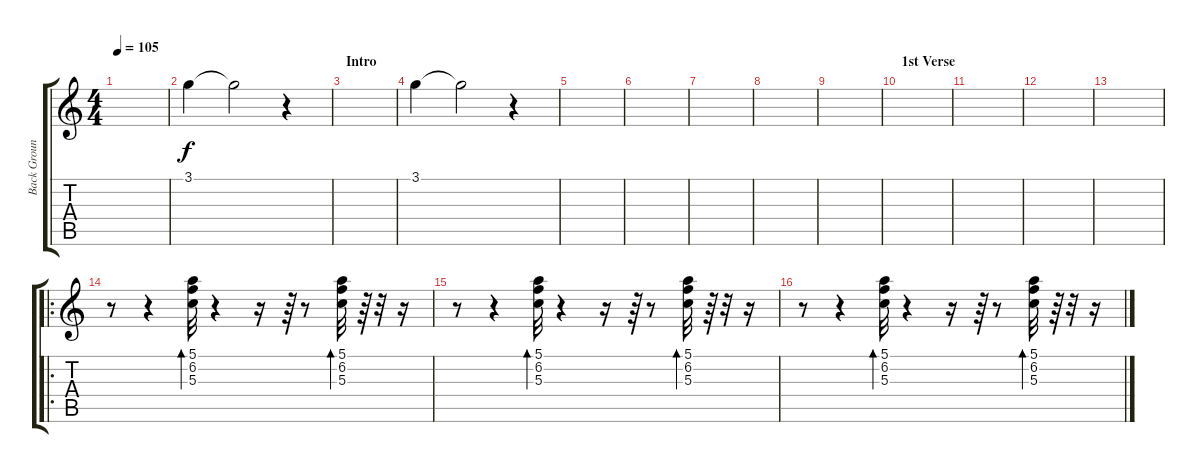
\track ("Back Ground Rythem" "Back Groun") {instrument electricguitarclean}
\staff {score tabs}
\tuning (E4 B3 G3 D3 A2 E2) {hide}
\ts (4 4)
\tempo 105
\clef g2
\ks c
|
3.1.4{volume 10 instrument seashore} 3.1{t}.2 r.4 |
\section ("" "Intro")
|
3.1.4 3.1{t}.2 r.4 |
|
|
|
|
|
\section ("" "1st Verse")
|
|
|
|
\ro
r.8{instrument electricguitarclean} r.4 (5.1 6.2 5.3).32{bd 30} r.4 r.16 r.64 r.8 (5.1 6.2 5.3).32{bd 30} r.64 r.32 r.16 |
r.8 r.4 (5.1 6.2 5.3).32{bd 30} r.4 r.16 r.64 r.8 (5.1 6.2 5.3).32{bd 30} r.64 r.32 r.16 |
r.8 r.4 (5.1 6.2 5.3).32{bd 30} r.4 r.16 r.64 r.8 (5.1 6.2 5.3).32{bd 30} r.64 r.32 r.16
